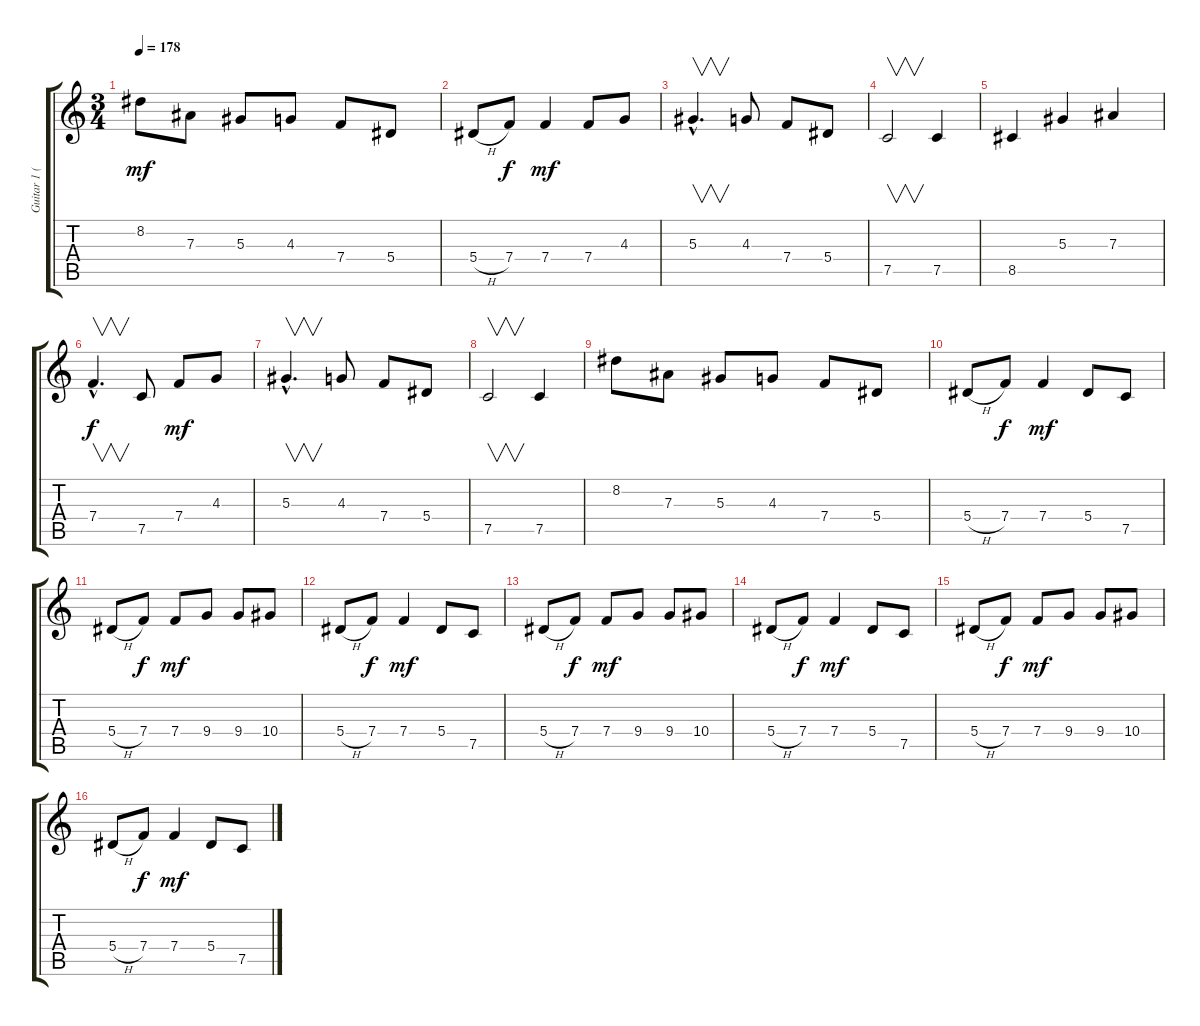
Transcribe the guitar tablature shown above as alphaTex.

\track ("Guitar 1 (Lead)" "Guitar 1 (") {instrument distortionguitar}
\staff {score tabs}
\tuning (C4 G3 Eb3 Bb2 F2 C2) {hide}
\ts (3 4)
\tempo 178
\clef g2
\ks c
8.2.8{dy mf} 7.3.8 5.3.8 4.3.8 7.4.8 5.4.8 |
5.4{h}.8 7.4.8{dy f} 7.4.4{dy mf} 7.4.8 4.3.8 |
5.3{hac}.4{v d} 4.3.8 7.4.8 5.4.8 |
7.5.2{v} 7.5.4 |
8.5.4 5.3.4 7.3.4 |
7.4{hac}.4{v d dy f} 7.5.8 7.4.8{dy mf} 4.3.8 |
5.3{hac}.4{v d} 4.3.8 7.4.8 5.4.8 |
7.5.2{v} 7.5.4 |
8.2.8 7.3.8 5.3.8 4.3.8 7.4.8 5.4.8 |
5.4{h}.8 7.4.8{dy f} 7.4.4{dy mf} 5.4.8 7.5.8 |
5.4{h}.8 7.4.8{dy f} 7.4.8{dy mf} 9.4.8 9.4.8 10.4.8 |
5.4{h}.8 7.4.8{dy f} 7.4.4{dy mf} 5.4.8 7.5.8 |
5.4{h}.8 7.4.8{dy f} 7.4.8{dy mf} 9.4.8 9.4.8 10.4.8 |
5.4{h}.8 7.4.8{dy f} 7.4.4{dy mf} 5.4.8 7.5.8 |
5.4{h}.8 7.4.8{dy f} 7.4.8{dy mf} 9.4.8 9.4.8 10.4.8 |
5.4{h}.8 7.4.8{dy f} 7.4.4{dy mf} 5.4.8 7.5.8
